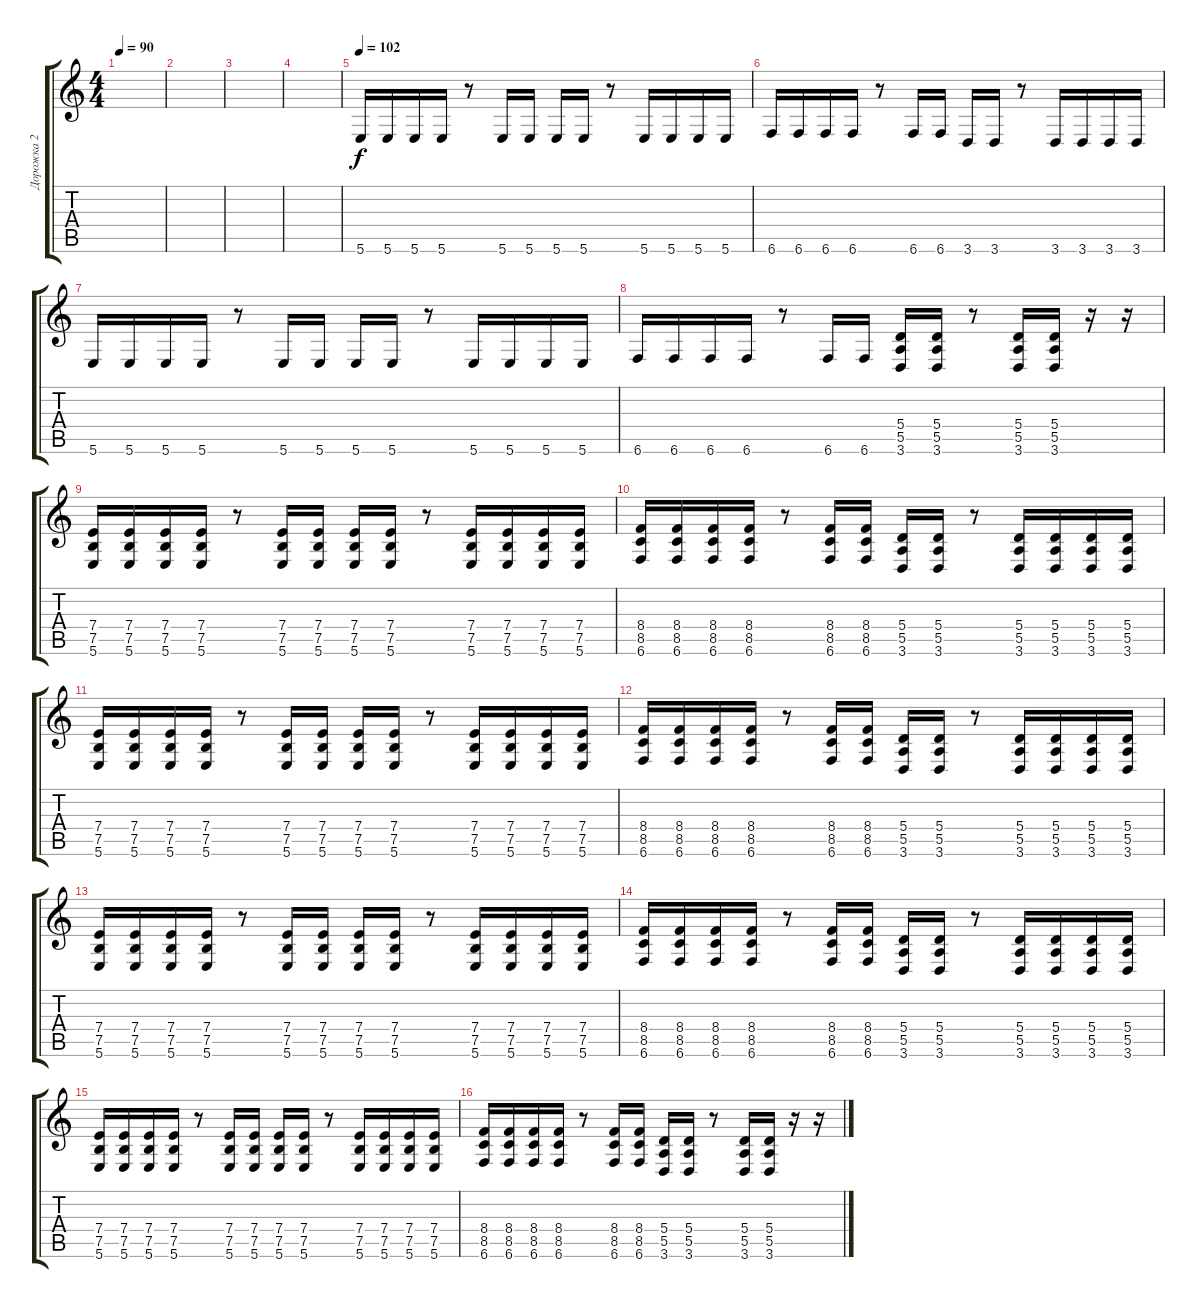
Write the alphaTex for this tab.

\track ("Дорожка 2" "Дорожка 2") {instrument distortionguitar}
\staff {score tabs}
\tuning (B3 Gb3 D3 A2 E2 B1) {hide}
\ts (4 4)
\tempo 90
\clef g2
\ks c
|
|
|
|
\tempo 102
5.6.16 5.6.16 5.6.16 5.6.16 r.8 5.6.16 5.6.16 5.6.16 5.6.16 r.8 5.6.16 5.6.16 5.6.16 5.6.16 |
6.6.16 6.6.16 6.6.16 6.6.16 r.8 6.6.16 6.6.16 3.6.16 3.6.16 r.8 3.6.16 3.6.16 3.6.16 3.6.16 |
5.6.16 5.6.16 5.6.16 5.6.16 r.8 5.6.16 5.6.16 5.6.16 5.6.16 r.8 5.6.16 5.6.16 5.6.16 5.6.16 |
6.6.16 6.6.16 6.6.16 6.6.16 r.8 6.6.16 6.6.16 (5.4 5.5 3.6).16 (5.4 5.5 3.6).16 r.8 (5.4 5.5 3.6).16 (5.4 5.5 3.6).16 r.16 r.16 |
(7.4 7.5 5.6).16 (7.4 7.5 5.6).16 (7.4 7.5 5.6).16 (7.4 7.5 5.6).16 r.8 (7.4 7.5 5.6).16 (7.4 7.5 5.6).16 (7.4 7.5 5.6).16 (7.4 7.5 5.6).16 r.8 (7.4 7.5 5.6).16 (7.4 7.5 5.6).16 (7.4 7.5 5.6).16 (7.4 7.5 5.6).16 |
(8.4 8.5 6.6).16 (8.4 8.5 6.6).16 (8.4 8.5 6.6).16 (8.4 8.5 6.6).16 r.8 (8.4 8.5 6.6).16 (8.4 8.5 6.6).16 (5.4 5.5 3.6).16 (5.4 5.5 3.6).16 r.8 (5.4 5.5 3.6).16 (5.4 5.5 3.6).16 (5.4 5.5 3.6).16 (5.4 5.5 3.6).16 |
(7.4 7.5 5.6).16 (7.4 7.5 5.6).16 (7.4 7.5 5.6).16 (7.4 7.5 5.6).16 r.8 (7.4 7.5 5.6).16 (7.4 7.5 5.6).16 (7.4 7.5 5.6).16 (7.4 7.5 5.6).16 r.8 (7.4 7.5 5.6).16 (7.4 7.5 5.6).16 (7.4 7.5 5.6).16 (7.4 7.5 5.6).16 |
(8.4 8.5 6.6).16 (8.4 8.5 6.6).16 (8.4 8.5 6.6).16 (8.4 8.5 6.6).16 r.8 (8.4 8.5 6.6).16 (8.4 8.5 6.6).16 (5.4 5.5 3.6).16 (5.4 5.5 3.6).16 r.8 (5.4 5.5 3.6).16 (5.4 5.5 3.6).16 (5.4 5.5 3.6).16 (5.4 5.5 3.6).16 |
(7.4 7.5 5.6).16 (7.4 7.5 5.6).16 (7.4 7.5 5.6).16 (7.4 7.5 5.6).16 r.8 (7.4 7.5 5.6).16 (7.4 7.5 5.6).16 (7.4 7.5 5.6).16 (7.4 7.5 5.6).16 r.8 (7.4 7.5 5.6).16 (7.4 7.5 5.6).16 (7.4 7.5 5.6).16 (7.4 7.5 5.6).16 |
(8.4 8.5 6.6).16 (8.4 8.5 6.6).16 (8.4 8.5 6.6).16 (8.4 8.5 6.6).16 r.8 (8.4 8.5 6.6).16 (8.4 8.5 6.6).16 (5.4 5.5 3.6).16 (5.4 5.5 3.6).16 r.8 (5.4 5.5 3.6).16 (5.4 5.5 3.6).16 (5.4 5.5 3.6).16 (5.4 5.5 3.6).16 |
(7.4 7.5 5.6).16 (7.4 7.5 5.6).16 (7.4 7.5 5.6).16 (7.4 7.5 5.6).16 r.8 (7.4 7.5 5.6).16 (7.4 7.5 5.6).16 (7.4 7.5 5.6).16 (7.4 7.5 5.6).16 r.8 (7.4 7.5 5.6).16 (7.4 7.5 5.6).16 (7.4 7.5 5.6).16 (7.4 7.5 5.6).16 |
(8.4 8.5 6.6).16 (8.4 8.5 6.6).16 (8.4 8.5 6.6).16 (8.4 8.5 6.6).16 r.8 (8.4 8.5 6.6).16 (8.4 8.5 6.6).16 (5.4 5.5 3.6).16 (5.4 5.5 3.6).16 r.8 (5.4 5.5 3.6).16 (5.4 5.5 3.6).16 r.16 r.16
